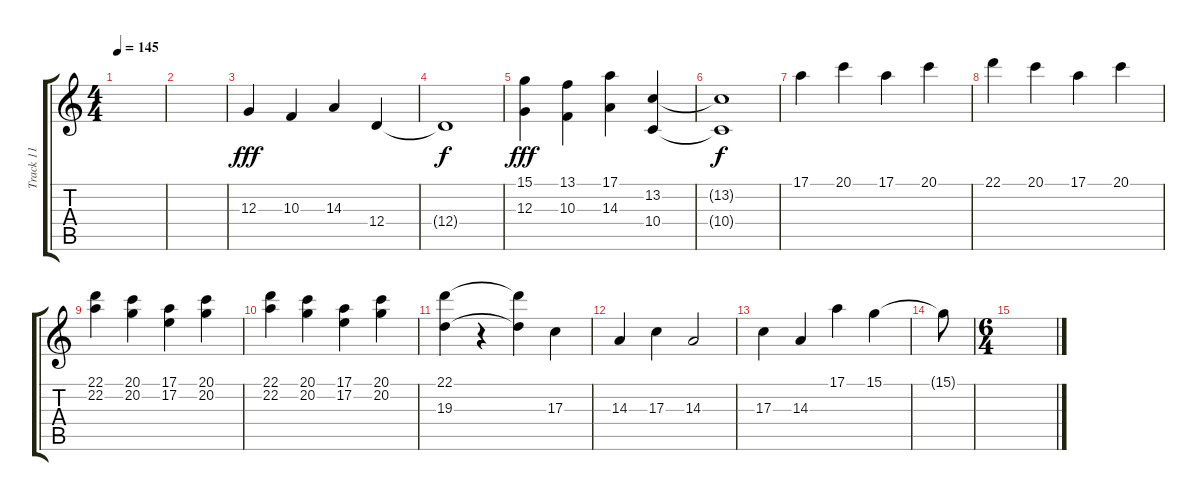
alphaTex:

\track ("Track 11" "Track 11") {instrument trumpet}
\staff {score tabs}
\tuning (E4 B3 G3 D3 A2 D2) {hide}
\ts (4 4)
\tempo 145
\clef g2
\ks c
|
|
12.3.4{dy fff} 10.3.4 14.3.4 12.4.4 |
12.4{t}.1{dy f} |
(15.1 12.3).4{dy fff} (13.1 10.3).4 (17.1 14.3).4 (13.2 10.4).4 |
(13.2{t} 10.4{t}).1{dy f} |
17.1.4 20.1.4 17.1.4 20.1.4 |
22.1.4 20.1.4 17.1.4 20.1.4 |
(22.1 22.2).4 (20.1 20.2).4 (17.1 17.2).4 (20.1 20.2).4 |
(22.1 22.2).4 (20.1 20.2).4 (17.1 17.2).4 (20.1 20.2).4 |
(22.1 19.3).4 r.4 (22.1{t} 19.3{t}).4 17.3.4 |
14.3.4 17.3.4 14.3.2 |
17.3.4 14.3.4 17.1.4 15.1.4 |
15.1{t}.8 |
\ts (6 4)
